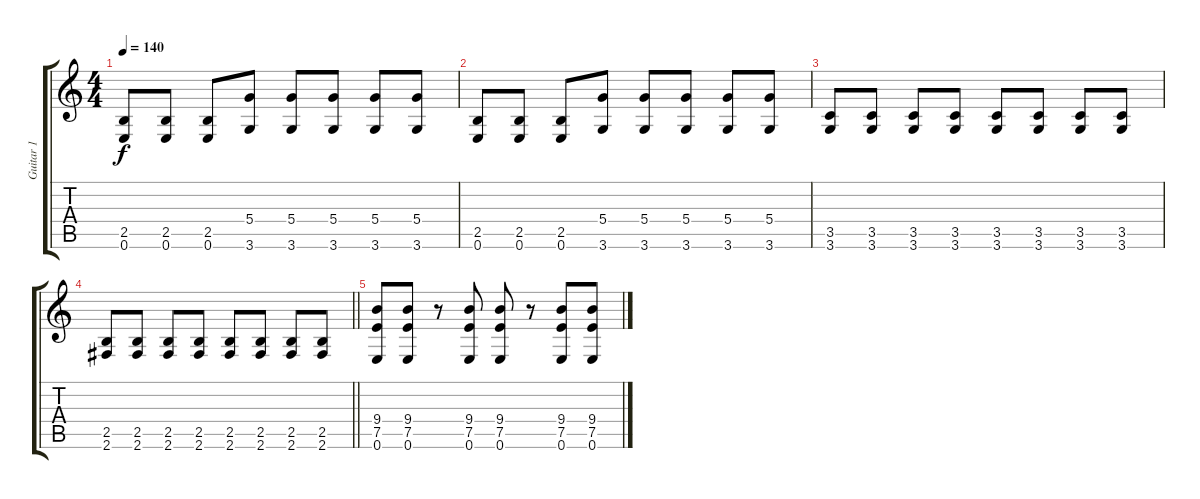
\track ("Guitar 1" "Guitar 1") {instrument acousticguitarsteel}
\staff {score tabs}
\tuning (E4 B3 G3 D3 A2 E2) {hide}
\ts (4 4)
\tempo 140
\clef g2
\ks c
(2.5 0.6).8{dy f} (2.5 0.6).8 (2.5 0.6).8 (5.4 3.6).8 (5.4 3.6).8 (5.4 3.6).8 (5.4 3.6).8 (5.4 3.6).8 |
(2.5 0.6).8 (2.5 0.6).8 (2.5 0.6).8 (5.4 3.6).8 (5.4 3.6).8 (5.4 3.6).8 (5.4 3.6).8 (5.4 3.6).8 |
(3.5 3.6).8 (3.5 3.6).8 (3.5 3.6).8 (3.5 3.6).8 (3.5 3.6).8 (3.5 3.6).8 (3.5 3.6).8 (3.5 3.6).8 |
\barLineRight lightlight
(2.5 2.6).8 (2.5 2.6).8 (2.5 2.6).8 (2.5 2.6).8 (2.5 2.6).8 (2.5 2.6).8 (2.5 2.6).8 (2.5 2.6).8 |
(9.4 7.5 0.6).8 (9.4 7.5 0.6).8 r.8 (9.4 7.5 0.6).8 (9.4 7.5 0.6).8 r.8 (9.4 7.5 0.6).8 (9.4 7.5 0.6).8
